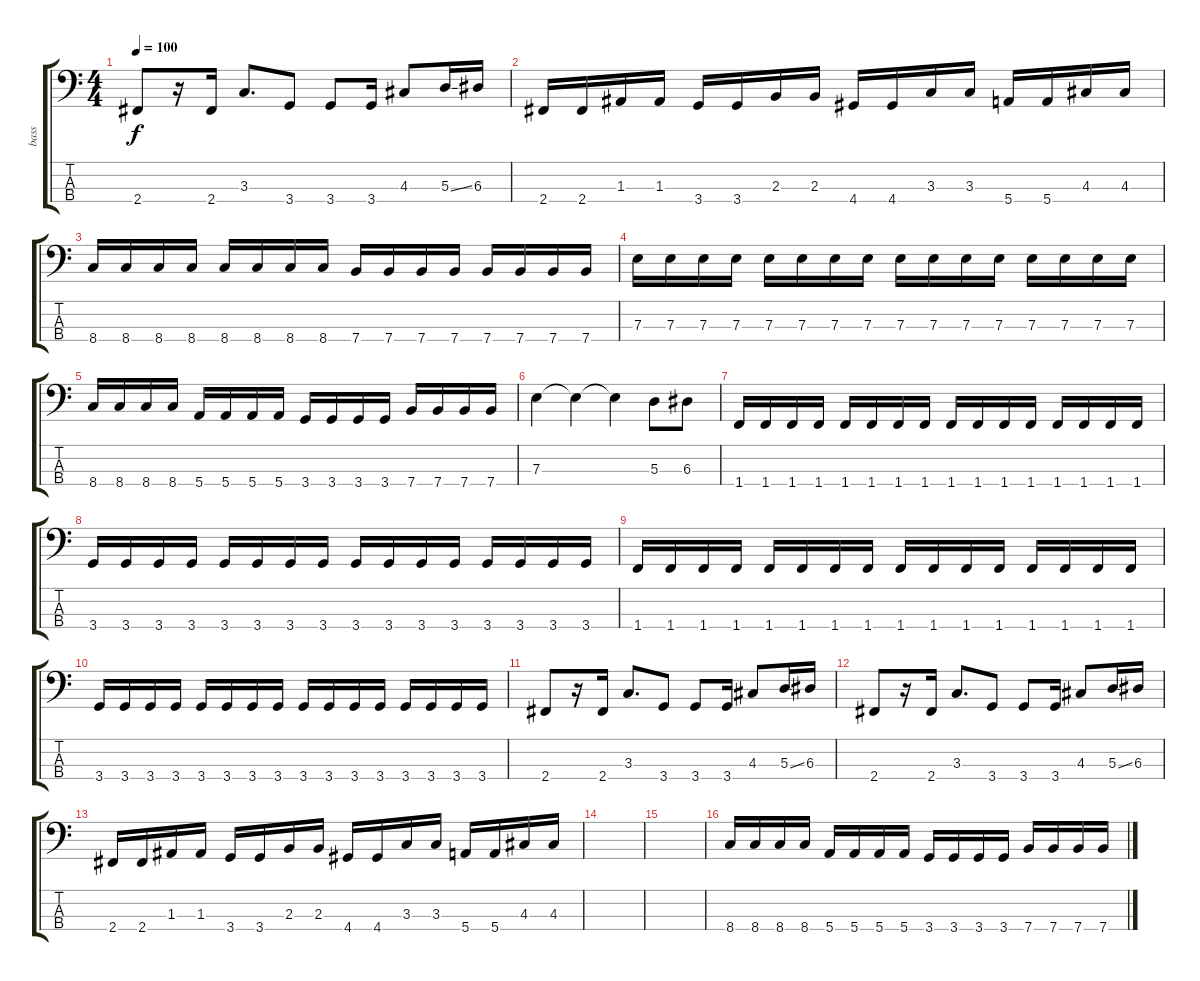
\track ("bass" "bass") {instrument electricbasspick}
\staff {score tabs}
\tuning (G2 D2 A1 E1) {hide}
\ts (4 4)
\tempo 100
\clef f4
\ks c
2.4.8{dy f} r.16 2.4.16 3.3.8{d} 3.4.8 3.4.8 3.4.16 4.3.8 5.3{ss}.16 6.3.16 |
2.4.16 2.4.16 1.3.16 1.3.16 3.4.16 3.4.16 2.3.16 2.3.16 4.4.16 4.4.16 3.3.16 3.3.16 5.4.16 5.4.16 4.3.16 4.3.16 |
8.4.16 8.4.16 8.4.16 8.4.16 8.4.16 8.4.16 8.4.16 8.4.16 7.4.16 7.4.16 7.4.16 7.4.16 7.4.16 7.4.16 7.4.16 7.4.16 |
7.3.16 7.3.16 7.3.16 7.3.16 7.3.16 7.3.16 7.3.16 7.3.16 7.3.16 7.3.16 7.3.16 7.3.16 7.3.16 7.3.16 7.3.16 7.3.16 |
8.4.16 8.4.16 8.4.16 8.4.16 5.4.16 5.4.16 5.4.16 5.4.16 3.4.16 3.4.16 3.4.16 3.4.16 7.4.16 7.4.16 7.4.16 7.4.16 |
7.3.4 7.3{t}.4 7.3{t}.4 5.3.8 6.3.8 |
1.4.16 1.4.16 1.4.16 1.4.16 1.4.16 1.4.16 1.4.16 1.4.16 1.4.16 1.4.16 1.4.16 1.4.16 1.4.16 1.4.16 1.4.16 1.4.16 |
3.4.16 3.4.16 3.4.16 3.4.16 3.4.16 3.4.16 3.4.16 3.4.16 3.4.16 3.4.16 3.4.16 3.4.16 3.4.16 3.4.16 3.4.16 3.4.16 |
1.4.16 1.4.16 1.4.16 1.4.16 1.4.16 1.4.16 1.4.16 1.4.16 1.4.16 1.4.16 1.4.16 1.4.16 1.4.16 1.4.16 1.4.16 1.4.16 |
3.4.16 3.4.16 3.4.16 3.4.16 3.4.16 3.4.16 3.4.16 3.4.16 3.4.16 3.4.16 3.4.16 3.4.16 3.4.16 3.4.16 3.4.16 3.4.16 |
2.4.8 r.16 2.4.16 3.3.8{d} 3.4.8 3.4.8 3.4.16 4.3.8 5.3{ss}.16 6.3.16 |
2.4.8 r.16 2.4.16 3.3.8{d} 3.4.8 3.4.8 3.4.16 4.3.8 5.3{ss}.16 6.3.16 |
2.4.16 2.4.16 1.3.16 1.3.16 3.4.16 3.4.16 2.3.16 2.3.16 4.4.16 4.4.16 3.3.16 3.3.16 5.4.16 5.4.16 4.3.16 4.3.16 |
|
|
8.4.16 8.4.16 8.4.16 8.4.16 5.4.16 5.4.16 5.4.16 5.4.16 3.4.16 3.4.16 3.4.16 3.4.16 7.4.16 7.4.16 7.4.16 7.4.16
